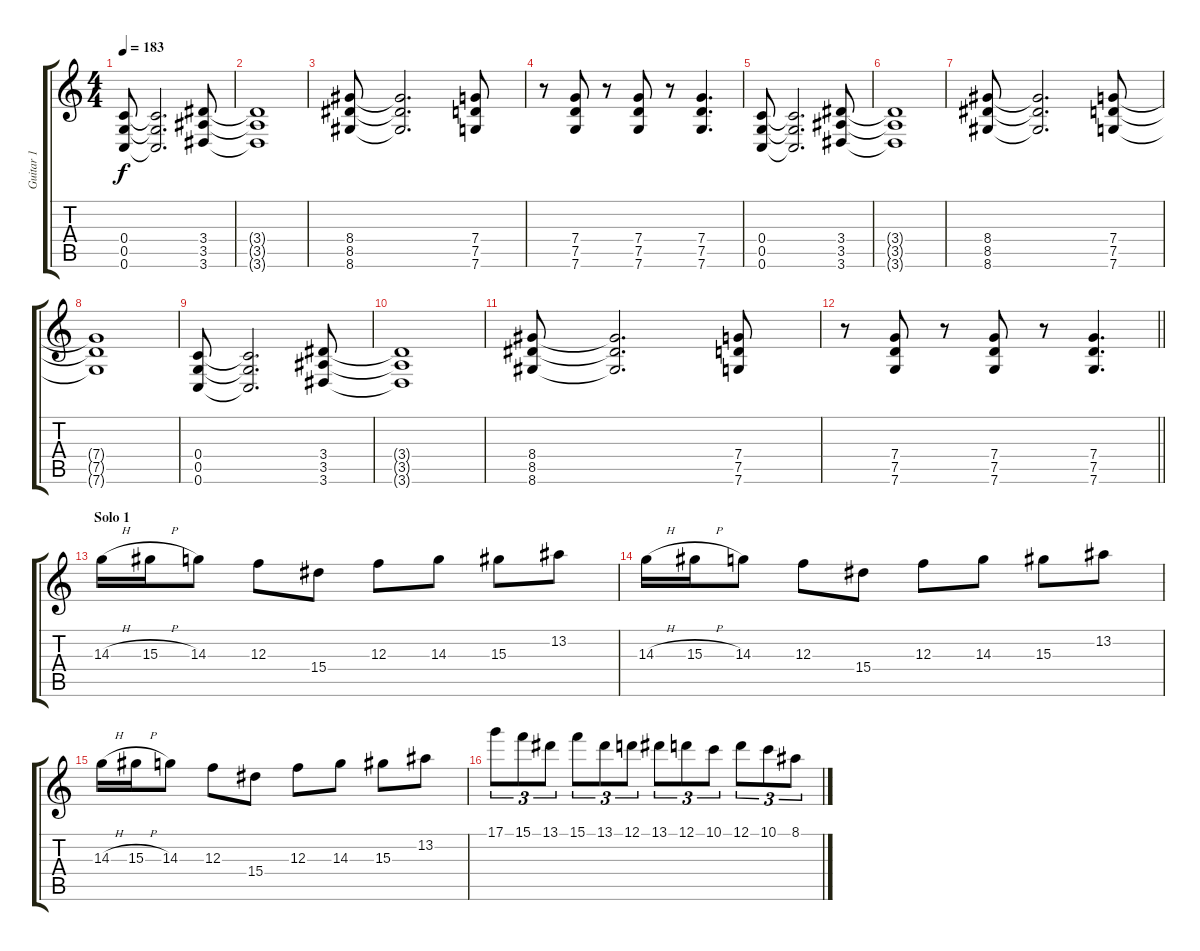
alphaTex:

\track ("Guitar 1" "Guitar 1") {instrument overdrivenguitar}
\staff {score tabs}
\tuning (D4 A3 F3 C3 G2 C2) {hide}
\ts (4 4)
\tempo 183
\clef g2
\ks aminor
(0.4 0.5 0.6).8{dy f} (0.4{t} 0.5{t} 0.6{t}).2{d} (3.4 3.5 3.6).8 |
(3.4{t} 3.5{t} 3.6{t}).1 |
(8.4 8.5 8.6).8 (8.4{t} 8.5{t} 8.6{t}).2{d} (7.4 7.5 7.6).8 |
r.8 (7.4 7.5 7.6).8 r.8 (7.4 7.5 7.6).8 r.8 (7.4 7.5 7.6).4{d} |
(0.4 0.5 0.6).8 (0.4{t} 0.5{t} 0.6{t}).2{d} (3.4 3.5 3.6).8 |
(3.4{t} 3.5{t} 3.6{t}).1 |
(8.4 8.5 8.6).8 (8.4{t} 8.5{t} 8.6{t}).2{d} (7.4 7.5 7.6).8 |
(7.4{t} 7.5{t} 7.6{t}).1 |
(0.4 0.5 0.6).8 (0.4{t} 0.5{t} 0.6{t}).2{d} (3.4 3.5 3.6).8 |
(3.4{t} 3.5{t} 3.6{t}).1 |
(8.4 8.5 8.6).8 (8.4{t} 8.5{t} 8.6{t}).2{d} (7.4 7.5 7.6).8 |
\barLineRight lightlight
r.8 (7.4 7.5 7.6).8 r.8 (7.4 7.5 7.6).8 r.8 (7.4 7.5 7.6).4{d} |
\section ("" "Solo 1")
14.3{h}.16 15.3{h}.16 14.3.8 12.3.8 15.4.8 12.3.8 14.3.8 15.3.8 13.2.8 |
14.3{h}.16 15.3{h}.16 14.3.8 12.3.8 15.4.8 12.3.8 14.3.8 15.3.8 13.2.8 |
14.3{h}.16 15.3{h}.16 14.3.8 12.3.8 15.4.8 12.3.8 14.3.8 15.3.8 13.2.8 |
17.1.8{tu (3 2)} 15.1.8{tu (3 2)} 13.1.8{tu (3 2)} 15.1.8{tu (3 2)} 13.1.8{tu (3 2)} 12.1.8{tu (3 2)} 13.1.8{tu (3 2)} 12.1.8{tu (3 2)} 10.1.8{tu (3 2)} 12.1.8{tu (3 2)} 10.1.8{tu (3 2)} 8.1.8{tu (3 2)}
